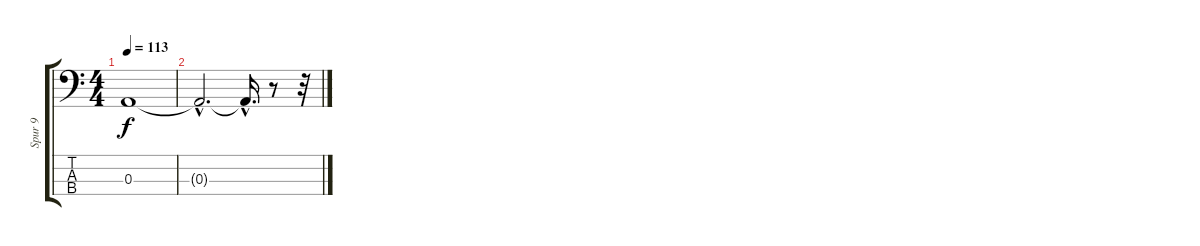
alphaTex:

\track ("Spur 9" "Spur 9") {instrument acousticbass}
\staff {score tabs}
\tuning (G2 D2 A1 E1) {hide}
\ts (4 4)
\tempo 113
\clef f4
\ks c
0.3{t}.1{dy f} |
0.3{hac t}.2{d} 0.3{hac t}.16{d} r.8 r.32
